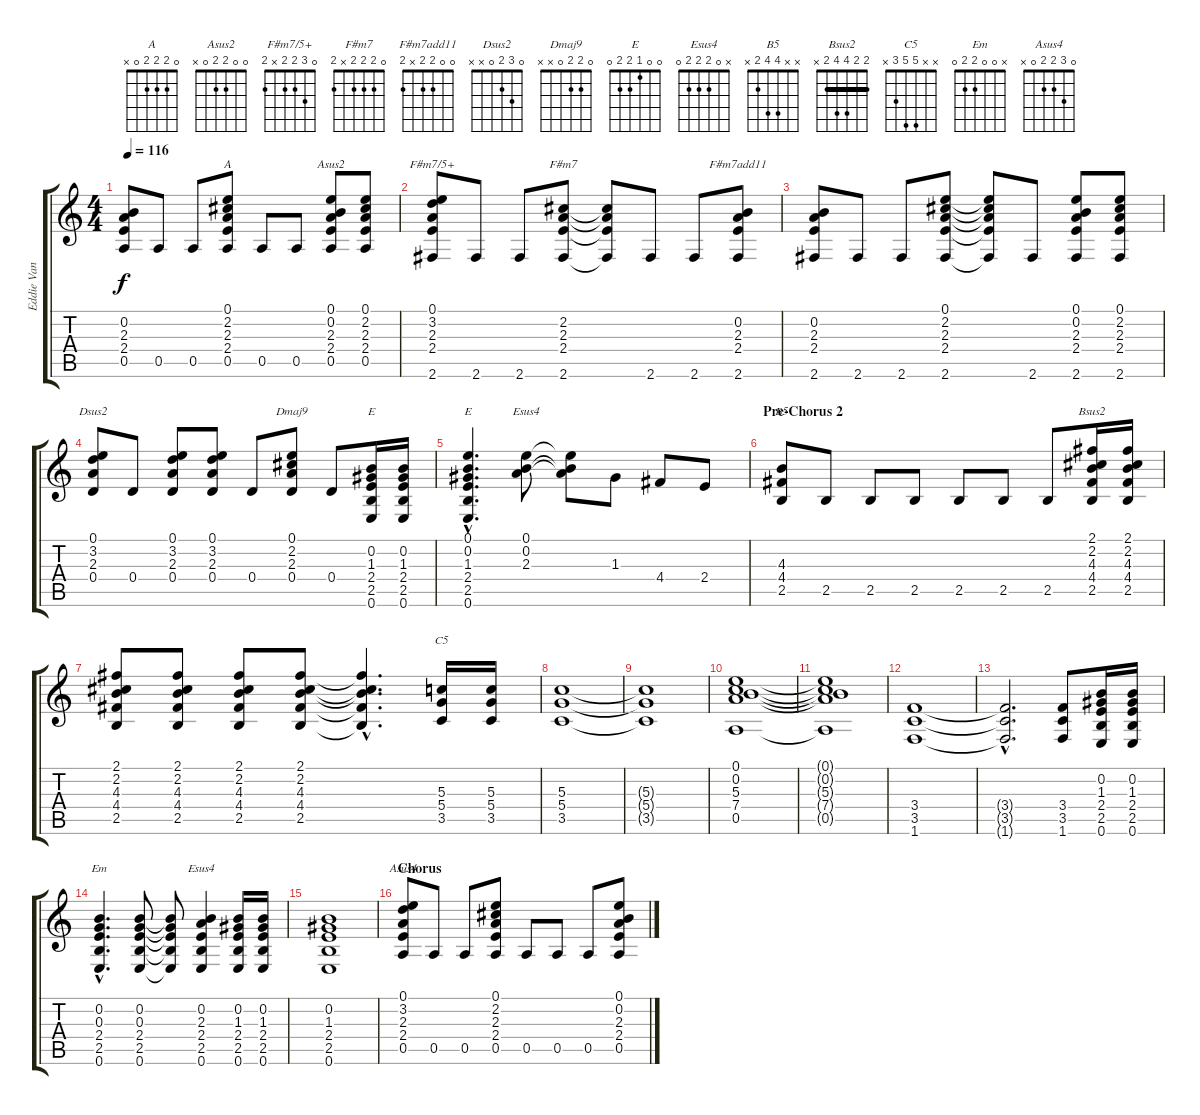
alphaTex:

\track ("Eddie Van Halen (Rhythm)" "Eddie Van ") {instrument electricguitarclean}
\staff {score tabs}
\tuning (E4 B3 G3 D3 A2 E2) {hide}
\chord ("A" 0 2 2 2 0 x)
\chord ("Asus2" 0 0 2 2 0 x)
\chord ("F#m7/5+" 0 3 2 2 x 2)
\chord ("F#m7" 0 2 2 2 x 2)
\chord ("F#m7add11" 0 0 2 2 x 2)
\chord ("Dsus2" 0 3 2 0 x x)
\chord ("Dmaj9" 0 2 2 0 x x)
\chord ("E" x 0 1 2 2 0)
\chord ("E" 0 0 1 2 2 0)
\chord ("Esus4" 0 0 2 2 2 0)
\chord ("B5" x x 4 4 2 x)
\chord ("Bsus2" 2 2 4 4 2 x) {barre 2}
\chord ("C5" x x 5 5 3 x)
\chord ("Em" x 0 0 2 2 0)
\chord ("Esus4" x 0 2 2 2 0)
\chord ("Asus4" 0 3 2 2 0 x)
\ts (4 4)
\tempo 116
\clef g2
\ks c
(0.2 2.3 2.4 0.5).8{dy f} 0.5.8 0.5.8 (0.1 2.2 2.3 2.4 0.5).8{ch "A"} 0.5.8 0.5.8 (0.1 0.2 2.3 2.4 0.5).8{ch "Asus2"} (0.1 2.2 2.3 2.4 0.5).8 |
(0.1 3.2 2.3 2.4 2.6).8{ch "F#m7/5+"} 2.6.8 2.6.8 (2.2 2.3 2.4 2.6).8{ch "F#m7"} (2.2{t} 2.3{t} 2.4{t} 2.6{t}).8 2.6.8 2.6.8 (0.2 2.3 2.4 2.6).8{ch "F#m7add11"} |
(0.2 2.3 2.4 2.6).8 2.6.8 2.6.8 (0.1 2.2 2.3 2.4 2.6).8 (0.1{t} 2.2{t} 2.3{t} 2.4{t} 2.6{t}).8 2.6.8 (0.1 0.2 2.3 2.4 2.6).8 (0.1 2.2 2.3 2.4 2.6).8 |
(0.1 3.2 2.3 0.4).8{ch "Dsus2"} 0.4.8 (0.1 3.2 2.3 0.4).8 (0.1 3.2 2.3 0.4).8 0.4.8 (0.1 2.2 2.3 0.4).8{ch "Dmaj9"} 0.4.8 (0.2 1.3 2.4 2.5 0.6).16{ch "E"} (0.2 1.3 2.4 2.5 0.6).16 |
(0.1{hac} 0.2{hac} 1.3{hac} 2.4{hac} 2.5{hac} 0.6{hac}).4{d ch "E"} (0.1 0.2 2.3).8{ch "Esus4"} (0.1{t} 0.2{t} 2.3{t}).8 1.3.8 4.4.8 2.4.8 |
\section ("" "Pre-Chorus 2")
(4.3 4.4 2.5).8{ch "B5"} 2.5.8 2.5.8 2.5.8 2.5.8 2.5.8 2.5.8 (2.1 2.2 4.3 4.4 2.5).16{ch "Bsus2"} (2.1 2.2 4.3 4.4 2.5).16 |
(2.1 2.2 4.3 4.4 2.5).8 (2.1 2.2 4.3 4.4 2.5).8 (2.1 2.2 4.3 4.4 2.5).8 (2.1 2.2 4.3 4.4 2.5).8 (2.1{hac t} 2.2{hac t} 4.3{hac t} 4.4{hac t} 2.5{hac t}).4{d} (5.3 5.4 3.5).16{ch "C5"} (5.3 5.4 3.5).16 |
(5.3 5.4 3.5).1 |
(5.3{t} 5.4{t} 3.5{t}).1 |
(0.1 0.2 5.3 7.4 0.5).1 |
(0.1{t} 0.2{t} 5.3{t} 7.4{t} 0.5{t}).1 |
(3.4 3.5 1.6).1 |
(3.4{hac t} 3.5{hac t} 1.6{hac t}).2{d} (3.4 3.5 1.6).8 (0.2 1.3 2.4 2.5 0.6).16 (0.2 1.3 2.4 2.5 0.6).16 |
(0.2{hac} 0.3{hac} 2.4{hac} 2.5{hac} 0.6{hac}).4{d ch "Em"} (0.2 0.3 2.4 2.5 0.6).8 (0.2{t} 0.3{t} 2.4{t} 2.5{t} 0.6{t}).8 (0.2 2.3 2.4 2.5 0.6).4{ch "Esus4"} (0.2 1.3 2.4 2.5 0.6).16 (0.2 1.3 2.4 2.5 0.6).16 |
(0.2 1.3 2.4 2.5 0.6).1 |
\section ("" "Chorus")
(0.1 3.2 2.3 2.4 0.5).8{ch "Asus4"} 0.5.8 0.5.8 (0.1 2.2 2.3 2.4 0.5).8 0.5.8 0.5.8 0.5.8 (0.1 0.2 2.3 2.4 0.5).8
